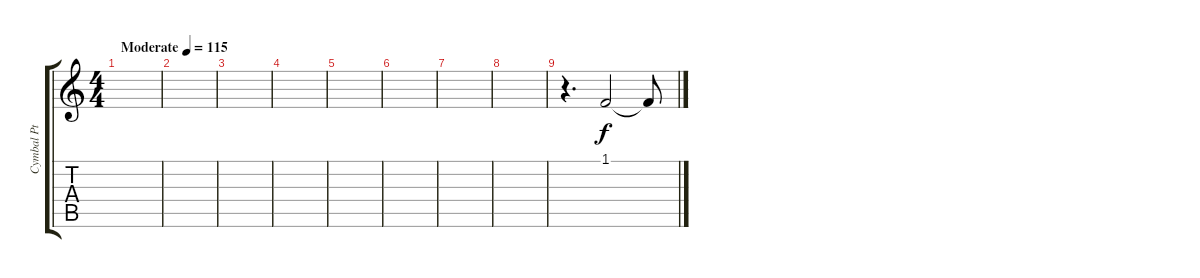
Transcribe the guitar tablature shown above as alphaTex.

\track ("Cymbal Pt 1" "Cymbal Pt ") {instrument reversecymbal}
\staff {score tabs}
\tuning (E4 B3 G3 D3 A2 E2) {hide}
\ts (4 4)
\tempo (115 "Moderate")
\clef g2
\ks c
|
|
|
|
|
|
|
|
r.4{d} 1.1.2 1.1{t}.8
